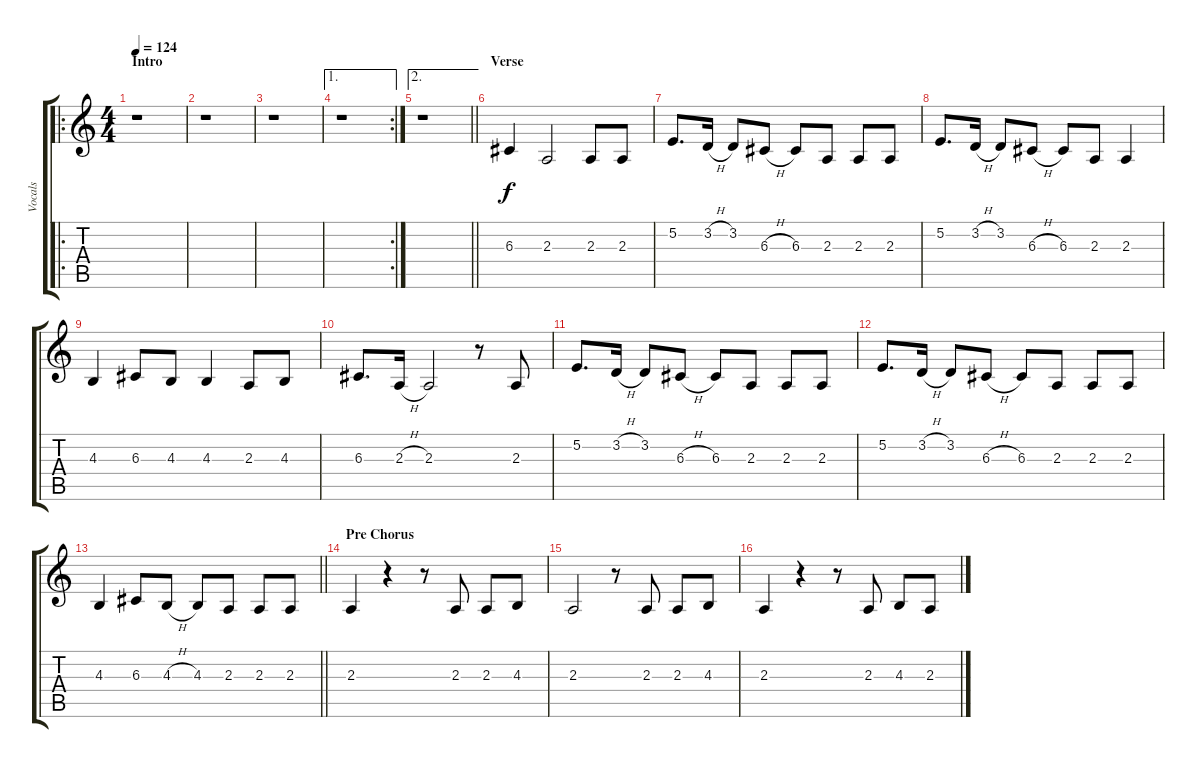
\track ("Vocals" "Vocals") {instrument tenorsax}
\staff {score tabs}
\tuning (E4 B3 G3 D3 A2 E2) {hide}
\ro
\ts (4 4)
\section ("" "Intro")
\tempo 124
\clef g2
\ks c
r.1{dy f instrument tenorsax} |
r.1 |
r.1 |
\ae 1
\rc 2
r.1 |
\ae 2
\barLineRight lightlight
r.1 |
\section ("" "Verse")
6.3.4 2.3.2 2.3.8 2.3.8 |
5.2.8{d} 3.2{h}.16 3.2.8 6.3{h}.8 6.3.8 2.3.8 2.3.8 2.3.8 |
5.2.8{d} 3.2{h}.16 3.2.8 6.3{h}.8 6.3.8 2.3.8 2.3.4 |
4.3.4 6.3.8 4.3.8 4.3.4 2.3.8 4.3.8 |
6.3.8{d} 2.3{h}.16 2.3.2 r.8 2.3.8 |
5.2.8{d} 3.2{h}.16 3.2.8 6.3{h}.8 6.3.8 2.3.8 2.3.8 2.3.8 |
5.2.8{d} 3.2{h}.16 3.2.8 6.3{h}.8 6.3.8 2.3.8 2.3.8 2.3.8 |
\barLineRight lightlight
4.3.4 6.3.8 4.3{h}.8 4.3.8 2.3.8 2.3.8 2.3.8 |
\section ("" "Pre Chorus")
2.3.4 r.4 r.8 2.3.8 2.3.8 4.3.8 |
2.3.2 r.8 2.3.8 2.3.8 4.3.8 |
2.3.4 r.4 r.8 2.3.8 4.3.8 2.3.8
